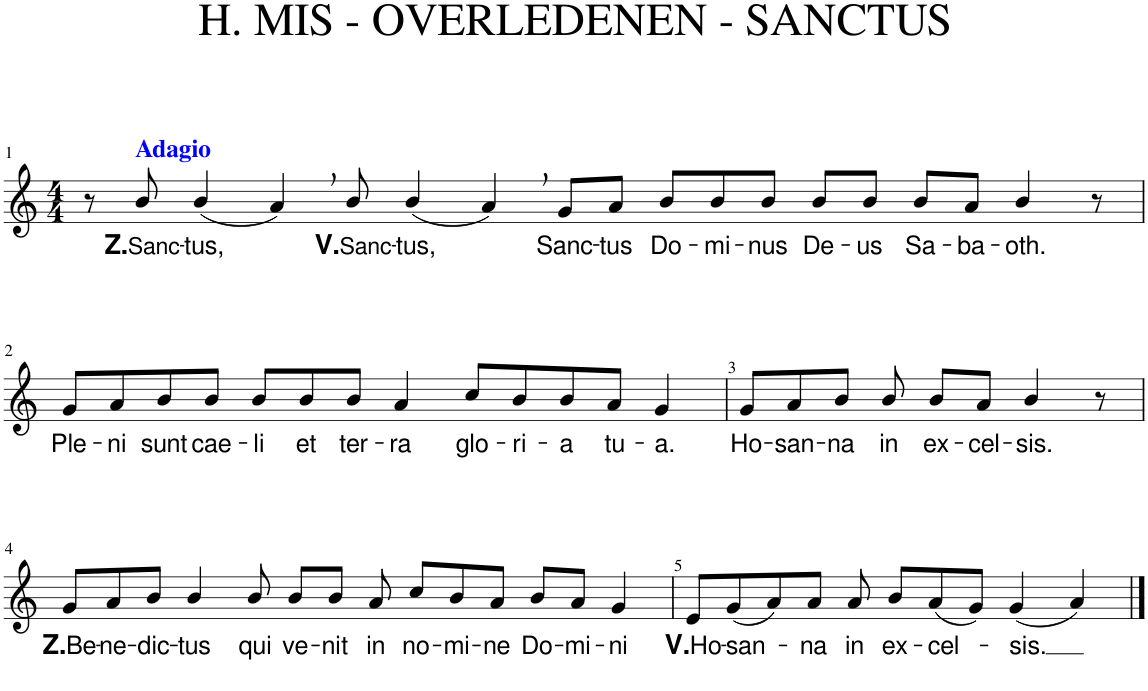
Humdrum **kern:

**kern	**text
*part1	*part1
*staff1	*staff1
*I"Stem	*
*clefG2	*
*k[]	*
*M4/4	*
=1	=1
8r	.
!LO:TX:a:B:color=#0000FF:t=Adagio	!
!	!LO:LY:b
8b/	Z. Sanc
!	!LO:LY:b
(4b/	-tus,
4a,/)	.
!	!LO:LY:b
8b/	V. Sanc
!	!LO:LY:b
([8b/	-tus,
8ryy	.
4a,/)	.
!	!LO:LY:b
8g/L	Sanc-
!	!LO:LY:b
8a/J	-tus
!	!LO:LY:b
8b/L	Do-
!	!LO:LY:b
8b/	-mi-
!	!LO:LY:b
8b/J	-nus
!	!LO:LY:b
8b/L	De-
!	!LO:LY:b
8b/J	-us
!	!LO:LY:b
8b/L	Sa-
!	!LO:LY:b
8a/J	-ba-
!	!LO:LY:b
4b/	-oth.
8r	.
!!LO:LB:g=z
=2	=2
!	!LO:LY:b
8g/L	Ple-
8b/]	.
!	!LO:LY:b
8a/	-ni
!	!LO:LY:b
8b/	sunt
!	!LO:LY:b
8b/J	cae-
!	!LO:LY:b
8b/L	-li
!	!LO:LY:b
8b/	et
!	!LO:LY:b
8b/J	ter-
!	!LO:LY:b
[8a/	-ra
!	!LO:LY:b
8cc/L	glo-
!	!LO:LY:b
8b/	-ri-
!	!LO:LY:b
8b/	-a
!	!LO:LY:b
8a/J	tu-
!	!LO:LY:b
4g/	-a.
=3	=3
!	!LO:LY:b
8g/L	Ho-
8a/]	.
!	!LO:LY:b
8a/	-san-
!	!LO:LY:b
8b/J	-na
!	!LO:LY:b
8b/	in
!	!LO:LY:b
8b/L	ex-
!	!LO:LY:b
8a/J	-cel-
!	!LO:LY:b
4b/	-sis.
8r	.
!!LO:LB:g=z
=4	=4
!	!LO:LY:b
8g/L	Z. Be
!	!LO:LY:b
8a/	-ne-
!	!LO:LY:b
8b/J	-dic-
!	!LO:LY:b
4b/	-tus
!	!LO:LY:b
8b/	qui
!	!LO:LY:b
8b/L	ve-
!	!LO:LY:b
8b/J	-nit
!	!LO:LY:b
8a/	in
!	!LO:LY:b
8cc/L	no-
!	!LO:LY:b
8b/	-mi-
!	!LO:LY:b
8a/J	-ne
!	!LO:LY:b
8b/L	Do-
!	!LO:LY:b
8a/J	-mi-
!	!LO:LY:b
4g/	-ni
=5	=5
!	!LO:LY:b
8e/L	V. Ho
!	!LO:LY:b
(8g/	-san-
8a/)	.
!	!LO:LY:b
8a/J	-na
!	!LO:LY:b
8a/	in
!	!LO:LY:b
8b/L	ex-
!	!LO:LY:b
(8a/	-cel-
8g/J)	.
!	!LO:LY:b
(4g/	-sis.
4a/)	.
==	==
*-	*-
